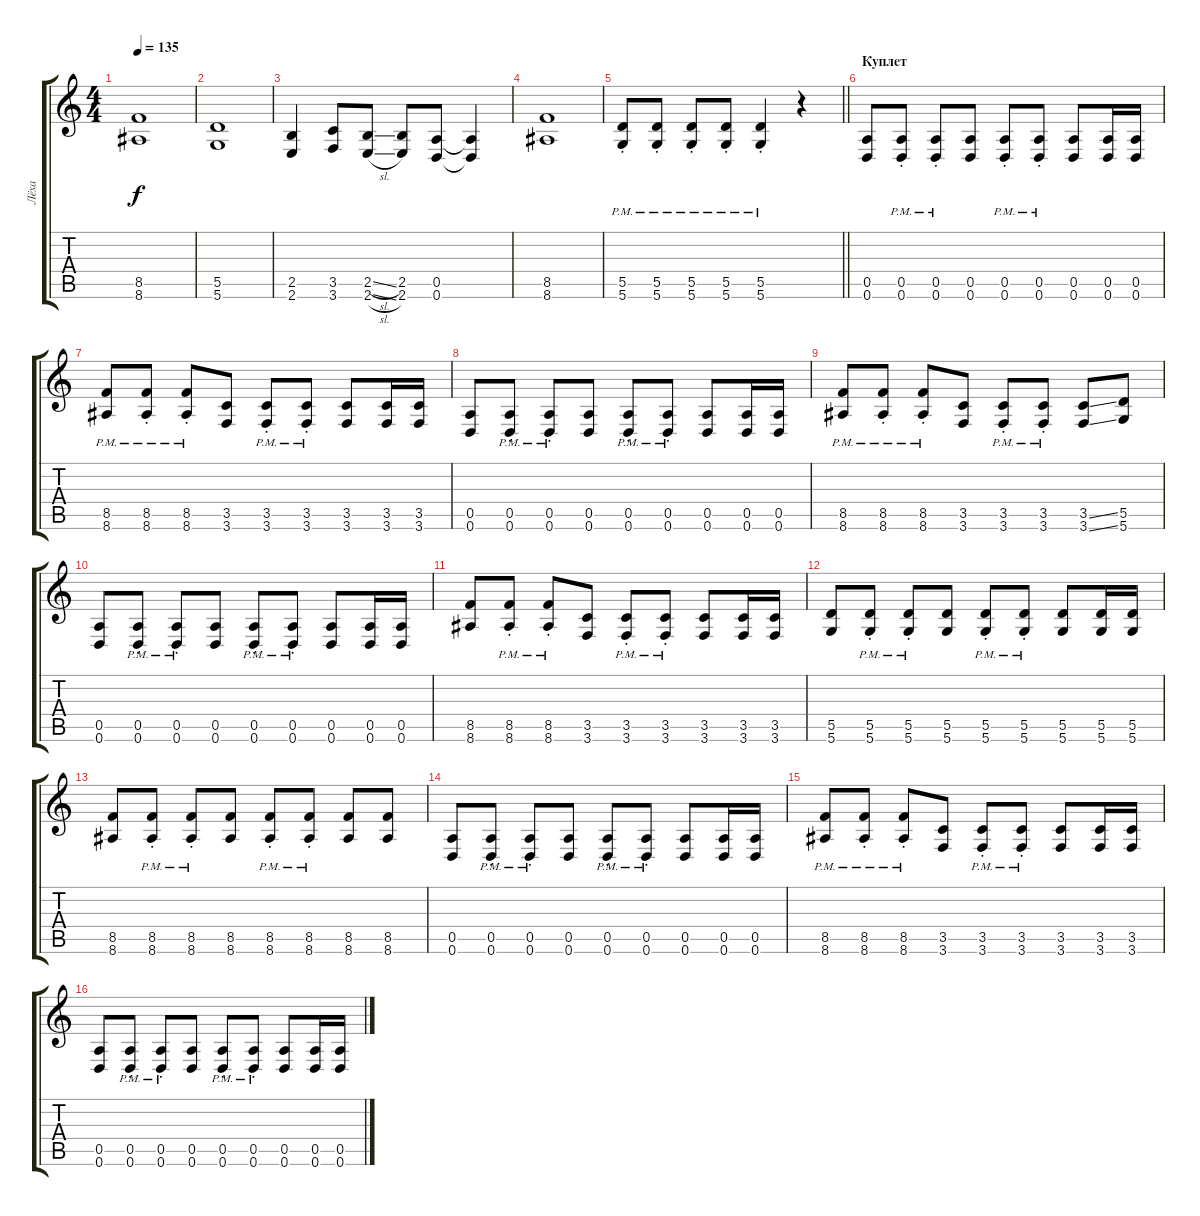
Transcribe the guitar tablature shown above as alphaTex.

\track ("Лёха" "Лёха") {instrument distortionguitar}
\staff {score tabs}
\tuning (E4 B3 G3 D3 A2 D2) {hide}
\ts (4 4)
\tempo 135
\clef g2
\ks c
(8.5 8.6).1{dy f} |
(5.5 5.6).1 |
(2.5 2.6).4 (3.5 3.6).8 (2.5{sl} 2.6{sl}).8 (2.5 2.6).8 (0.5 0.6).8 (0.5{t} 0.6{t}).4 |
(8.5 8.6).1 |
\barLineRight lightlight
(5.5{st} 5.6{pm st}).8 (5.5{st} 5.6{pm st}).8 (5.5{st} 5.6{pm st}).8 (5.5{st} 5.6{pm st}).8 (5.5{st} 5.6{pm st}).4 r.4 |
\section ("" "Куплет")
(0.5 0.6).8 (0.5{pm st} 0.6{st}).8 (0.5{pm st} 0.6{st}).8 (0.5 0.6).8 (0.5{st} 0.6{pm st}).8 (0.5{st} 0.6{pm st}).8 (0.5 0.6).8 (0.5 0.6).16 (0.5 0.6).16 |
(8.5{pm} 8.6).8 (8.5{pm st} 8.6{pm st}).8 (8.5{pm st} 8.6{pm st}).8 (3.5 3.6).8 (3.5{pm} 3.6{st}).8 (3.5{pm} 3.6{st}).8 (3.5 3.6).8 (3.5 3.6).16 (3.5 3.6).16 |
(0.5 0.6).8 (0.5{pm st} 0.6{st}).8 (0.5{pm st} 0.6{st}).8 (0.5 0.6).8 (0.5{st} 0.6{pm st}).8 (0.5{st} 0.6{pm st}).8 (0.5 0.6).8 (0.5 0.6).16 (0.5 0.6).16 |
(8.5{pm} 8.6).8 (8.5{pm st} 8.6{pm st}).8 (8.5{pm st} 8.6{pm st}).8 (3.5 3.6).8 (3.5{pm} 3.6{st}).8 (3.5{pm} 3.6{st}).8 (3.5{ss} 3.6{ss}).8 (5.5 5.6).8 |
(0.5 0.6).8 (0.5{pm st} 0.6{st}).8 (0.5{pm st} 0.6{st}).8 (0.5 0.6).8 (0.5{st} 0.6{pm st}).8 (0.5{st} 0.6{pm st}).8 (0.5 0.6).8 (0.5 0.6).16 (0.5 0.6).16 |
(8.5 8.6).8 (8.5{pm st} 8.6{pm st}).8 (8.5{pm st} 8.6{pm st}).8 (3.5 3.6).8 (3.5{pm} 3.6{st}).8 (3.5{pm} 3.6{st}).8 (3.5 3.6).8 (3.5 3.6).16 (3.5 3.6).16 |
(5.5 5.6).8 (5.5{pm st} 5.6{pm st}).8 (5.5{pm st} 5.6{pm st}).8 (5.5 5.6).8 (5.5{pm st} 5.6{pm st}).8 (5.5{pm st} 5.6{pm st}).8 (5.5 5.6).8 (5.5 5.6).16 (5.5 5.6).16 |
(8.5 8.6).8 (8.5{pm st} 8.6{pm st}).8 (8.5{pm st} 8.6{pm st}).8 (8.5 8.6).8 (8.5{pm st} 8.6{pm st}).8 (8.5{pm st} 8.6{pm st}).8 (8.5 8.6).8 (8.5 8.6).8 |
(0.5 0.6).8 (0.5{pm st} 0.6{st}).8 (0.5{pm st} 0.6{st}).8 (0.5 0.6).8 (0.5{st} 0.6{pm st}).8 (0.5{st} 0.6{pm st}).8 (0.5 0.6).8 (0.5 0.6).16 (0.5 0.6).16 |
(8.5{pm} 8.6).8 (8.5{pm st} 8.6{pm st}).8 (8.5{pm st} 8.6{pm st}).8 (3.5 3.6).8 (3.5{pm} 3.6{st}).8 (3.5{pm} 3.6{st}).8 (3.5 3.6).8 (3.5 3.6).16 (3.5 3.6).16 |
(0.5 0.6).8 (0.5{pm st} 0.6{st}).8 (0.5{pm st} 0.6{st}).8 (0.5 0.6).8 (0.5{st} 0.6{pm st}).8 (0.5{st} 0.6{pm st}).8 (0.5 0.6).8 (0.5 0.6).16 (0.5 0.6).16
